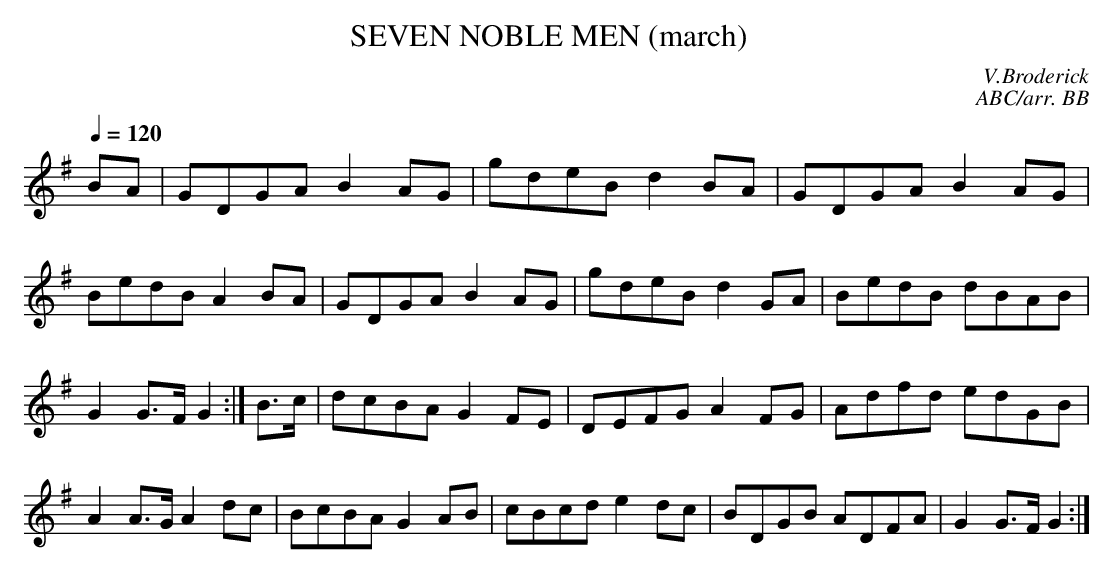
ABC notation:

X:1
T:SEVEN NOBLE MEN (march)  \
C:V.Broderick\
C:ABC/arr. BB\
M:C\
L:1/8\
Q:1/4=120\
K:G\
BA|GDGA B2AG|gdeB d2BA|GDGA B2AG|BedB A2BA|\
GDGA B2AG|gdeB d2GA|BedB dBAB|G2 G>F G2:|\
B>c|dcBA G2FE|DEFG A2FG|Adfd edGB|A2A>G A2dc|\
BcBA G2AB|cBcd e2dc|BDGB ADFA|G2 G>F G2:|\
\
\
